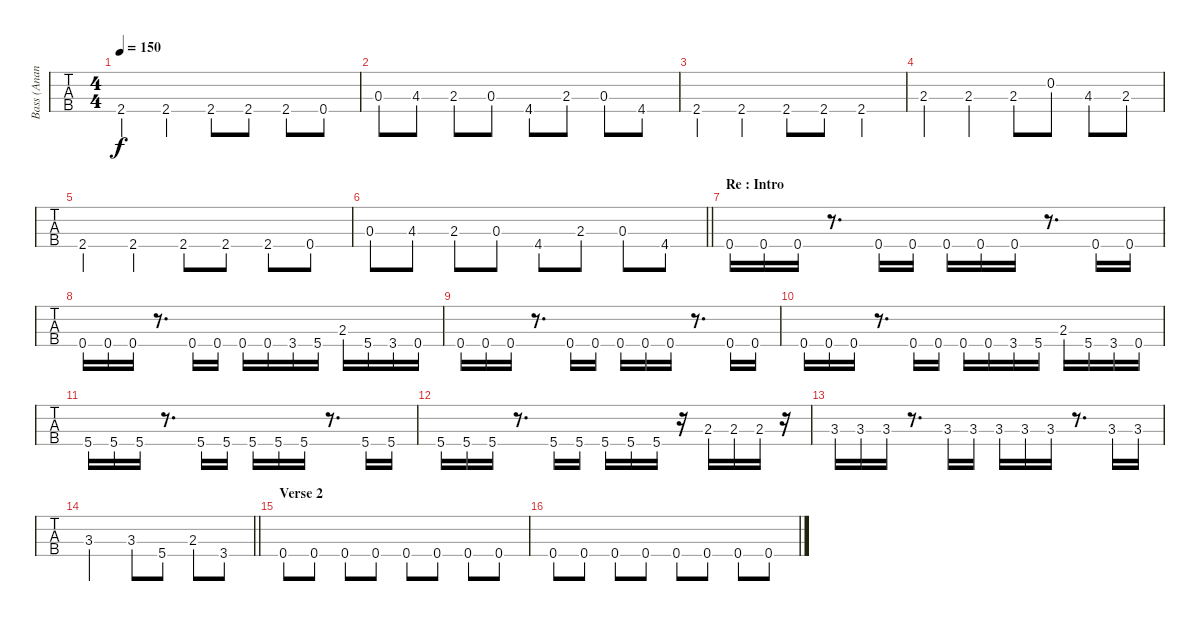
\track ("Bass (Anan Kaddouri)" "Bass (Anan") {instrument electricbassfinger}
\staff {tabs}
\tuning (Gb2 Db2 Ab1 Eb1) {hide}
\ts (4 4)
\tempo 150
\clef f4
\ks c
2.4.4{dy f} 2.4.4 2.4.8 2.4.8 2.4.8 0.4.8 |
0.3.8 4.3.8 2.3.8 0.3.8 4.4.8 2.3.8 0.3.8 4.4.8 |
2.4.4 2.4.4 2.4.8 2.4.8 2.4.4 |
2.3.4 2.3.4 2.3.8 0.2.8 4.3.8 2.3.8 |
2.4.4 2.4.4 2.4.8 2.4.8 2.4.8 0.4.8 |
\barLineRight lightlight
0.3.8 4.3.8 2.3.8 0.3.8 4.4.8 2.3.8 0.3.8 4.4.8 |
\section ("" "Re : Intro")
0.4.16 0.4.16 0.4.16 r.8{d} 0.4.16 0.4.16 0.4.16 0.4.16 0.4.16 r.8{d} 0.4.16 0.4.16 |
0.4.16 0.4.16 0.4.16 r.8{d} 0.4.16 0.4.16 0.4.16 0.4.16 3.4.16 5.4.16 2.3.16 5.4.16 3.4.16 0.4.16 |
0.4.16 0.4.16 0.4.16 r.8{d} 0.4.16 0.4.16 0.4.16 0.4.16 0.4.16 r.8{d} 0.4.16 0.4.16 |
0.4.16 0.4.16 0.4.16 r.8{d} 0.4.16 0.4.16 0.4.16 0.4.16 3.4.16 5.4.16 2.3.16 5.4.16 3.4.16 0.4.16 |
5.4.16 5.4.16 5.4.16 r.8{d} 5.4.16 5.4.16 5.4.16 5.4.16 5.4.16 r.8{d} 5.4.16 5.4.16 |
5.4.16 5.4.16 5.4.16 r.8{d} 5.4.16 5.4.16 5.4.16 5.4.16 5.4.16 r.16 2.3.16 2.3.16 2.3.16 r.16 |
3.3.16 3.3.16 3.3.16 r.8{d} 3.3.16 3.3.16 3.3.16 3.3.16 3.3.16 r.8{d} 3.3.16 3.3.16 |
\barLineRight lightlight
3.3.2 3.3.8 5.4.8 2.3.8 3.4.8 |
\section ("" "Verse 2")
0.4.8 0.4.8 0.4.8 0.4.8 0.4.8 0.4.8 0.4.8 0.4.8 |
0.4.8 0.4.8 0.4.8 0.4.8 0.4.8 0.4.8 0.4.8 0.4.8
